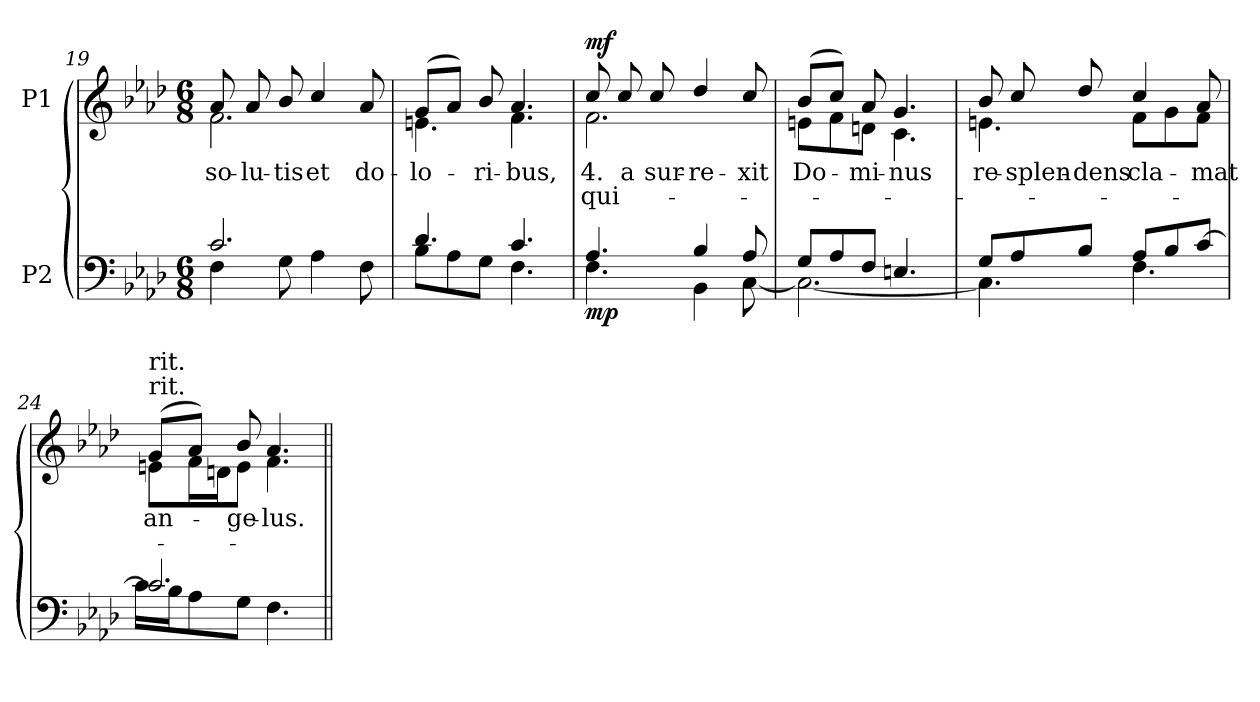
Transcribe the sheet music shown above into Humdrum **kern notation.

**kern	**dynam	**kern	**text	**text	**dynam
*part2	*part2	*part1	*part1	*part1	*part1
*staff2	*staff2	*staff1	*staff1	*staff1	*staff1
*I"P2	*	*I"P1	*	*	*
*clefF4	*	*clefG2	*	*	*
*k[b-e-a-d-]	*	*k[b-e-a-d-]	*	*	*
*A-:	*	*A-:	*	*	*
*M6/8	*	*M6/8	*	*	*
=19	=19	=19	=19	=19	=19
*^	*	*	*	*	*
!	!	!	!	!LO:LY:b:color=#000000	!	!
*	*	*	*^	*	*	*
2.ci/	4Fi\	.	8a-i/	2.fi\	so-	.	.
!	!	!	!	!	!LO:LY:b:color=#000000	!	!
.	.	.	8a-i/	.	-lu-	.	.
!	!	!	!	!	!LO:LY:b:color=#000000	!	!
.	8Gi\	.	8b-i/	.	-tis	.	.
!	!	!	!	!	!LO:LY:b:color=#000000	!	!
.	4A-i\	.	4cci/	.	et	.	.
!	!	!	!	!	!LO:LY:b:color=#000000	!	!
.	8Fi\	.	8a-i/	.	do-	.	.
=20	=20	=20	=20	=20	=20	=20	=20
!	!	!	!	!	!LO:LY:b:color=#000000	!	!
4.d-i/	8B-i\L	.	(8gi/L	4.eni\	-lo-	.	.
.	8A-i\	.	8a-i/J)	.	.	.	.
!	!	!	!	!	!LO:LY:b:color=#000000	!	!
.	8Gi\J	.	8b-i/	.	-ri-	.	.
!	!	!	!	!	!LO:LY:b:color=#000000	!	!
4.ci/	4.Fi\	.	4.a-i/	4.fi\	-bus,	.	.
!!LO:LB:g=z	!!
=21	=21	=21	=21	=21	=21	=21	=21
!	!	!	!	!	!LO:LY:b:color=#000000	!LO:LY:b:color=#000000	!
4.A-i/	4.Fi\	mp	8cci/	2.fi\	4.	qui-	mf
!	!	!	!	!	!LO:LY:b:color=#000000	!	!
.	.	.	8cci/	.	-a	.	.
!	!	!	!	!	!LO:LY:b:color=#000000	!	!
.	.	.	8cci/	.	sur-	.	.
!	!	!	!	!	!LO:LY:b:color=#000000	!	!
4B-i/	4BB-i\	.	4dd-i/	.	-re-	.	.
!	!	!	!	!	!LO:LY:b:color=#000000	!	!
8A-i/	[8Ci\	.	8cci/	.	-xit	.	.
=22	=22	=22	=22	=22	=22	=22	=22
!	!	!	!	!	!LO:LY:b:color=#000000	!	!
8Gi/L	2.Ci\_	.	(8b-i/L	8eni\L	Do-	.	.
8A-i/	.	.	8cci/J)	8fi\	.	.	.
!	!	!	!	!	!LO:LY:b:color=#000000	!	!
8Fi/J	.	.	8a-i/	8dni\J	-mi-	.	.
!	!	!	!	!	!LO:LY:b:color=#000000	!	!
4.Eni/	.	.	4.gi/	4.ci\	-nus	.	.
=23	=23	=23	=23	=23	=23	=23	=23
!	!	!	!	!	!LO:LY:b:color=#000000	!	!
8Gi/L	4.Ci\]	.	8b-i/	4.eni\	re-	.	.
!	!	!	!	!	!LO:LY:b:color=#000000	!	!
8A-i/	.	.	8cci/	.	-splen-	.	.
!	!	!	!	!	!LO:LY:b:color=#000000	!	!
8B-i/J	.	.	8dd-i/	.	-dens	.	.
!	!	!	!	!	!LO:LY:b:color=#000000	!	!
8A-i/L	4.Fi\	.	4cci/	8fi\L	cla-	.	.
8B-i/	.	.	.	8gi\	.	.	.
!	!	!	!	!	!LO:LY:b:color=#000000	!	!
[8ci/J	.	.	8a-i/	8fi\J	-mat	.	.
=24	=24	=24	=24	=24	=24	=24	=24
!	!	!	!LO:TX:t=rit.	!	!	!	!
!	!	!	!LO:TX:t=rit.	!	!	!	!
!	!	!	!	!	!LO:LY:b:color=#000000	!	!
2.ci/]	16ci\LL	.	(8gi/L	8eni\L	an-	.	.
.	16B-i\J	.	.	.	.	.	.
.	8A-i\	.	8a-i/J)	16fi\L	.	.	.
.	.	.	.	16dni\J	.	.	.
!	!	!	!	!	!LO:LY:b:color=#000000	!	!
.	8Gi\J	.	8b-i/	8ei\J	-ge-	.	.
!	!	!	!	!	!LO:LY:b:color=#000000	!	!
.	4.Fi\	.	4.a-i/	4.fi\	-lus.	.	.
*v	*v	*	*	*	*	*	*
*	*	*v	*v	*	*	*
=||	=||	=||	=||	=||	=||
*-	*-	*-	*-	*-	*-
